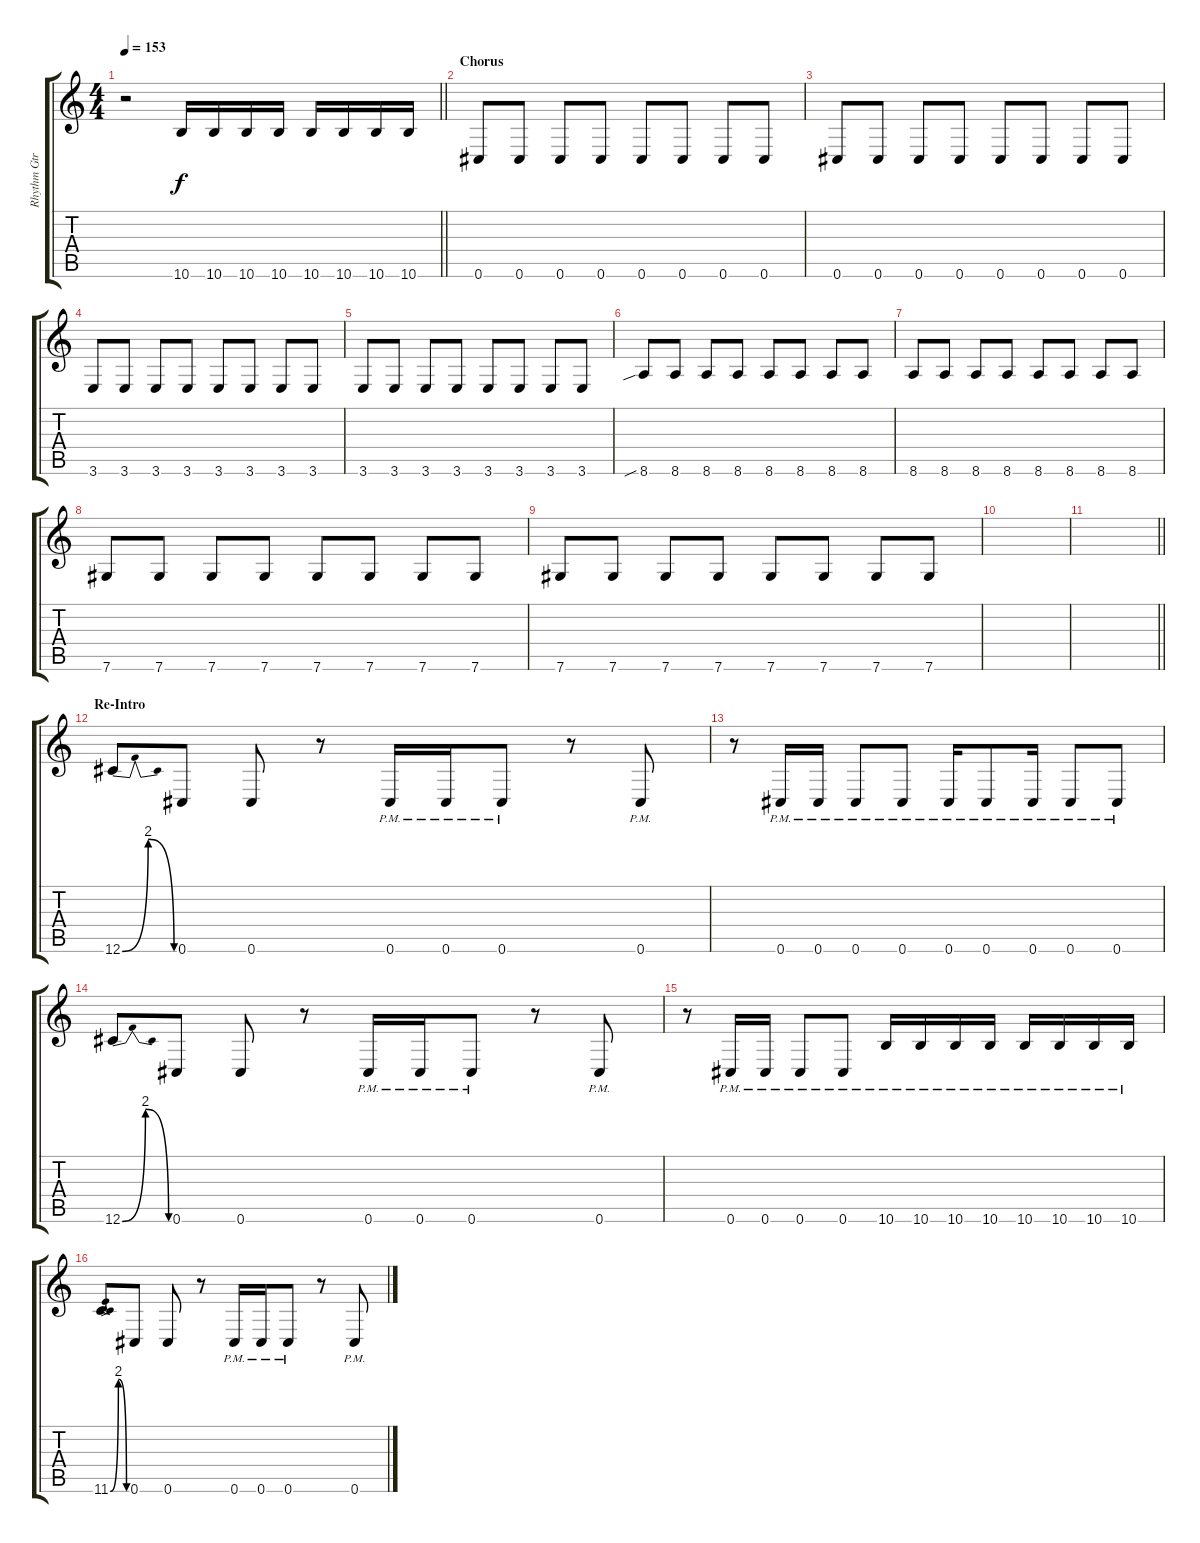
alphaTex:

\track ("Rhythm Gtr R" "Rhythm Gtr") {instrument overdrivenguitar}
\staff {score tabs}
\tuning (Eb4 Bb3 Gb3 Db3 Ab2 Db2) {hide}
\ts (4 4)
\tempo 153
\clef g2
\barLineRight lightlight
\ks c
r.2{dy f} 10.6.16 10.6.16 10.6.16 10.6.16 10.6.16 10.6.16 10.6.16 10.6.16 |
\section ("" "Chorus")
0.6.8 0.6.8 0.6.8 0.6.8 0.6.8 0.6.8 0.6.8 0.6.8 |
0.6.8 0.6.8 0.6.8 0.6.8 0.6.8 0.6.8 0.6.8 0.6.8 |
3.6.8 3.6.8 3.6.8 3.6.8 3.6.8 3.6.8 3.6.8 3.6.8 |
3.6.8 3.6.8 3.6.8 3.6.8 3.6.8 3.6.8 3.6.8 3.6.8 |
8.6{sib}.8 8.6.8 8.6.8 8.6.8 8.6.8 8.6.8 8.6.8 8.6.8 |
8.6.8 8.6.8 8.6.8 8.6.8 8.6.8 8.6.8 8.6.8 8.6.8 |
7.6.8 7.6.8 7.6.8 7.6.8 7.6.8 7.6.8 7.6.8 7.6.8 |
7.6.8 7.6.8 7.6.8 7.6.8 7.6.8 7.6.8 7.6.8 7.6.8 |
|
\barLineRight lightlight
|
\section ("" "Re-Intro")
12.6{be (bendrelease 0 0 30 8 30 8 60 0)}.8 0.6.8 0.6.8 r.8 0.6{pm}.16 0.6{pm}.16 0.6{pm}.8 r.8 0.6{pm}.8 |
r.8 0.6{pm}.16 0.6{pm}.16 0.6{pm}.8 0.6{pm}.8 0.6{pm}.16 0.6{pm}.8 0.6{pm}.16 0.6{pm}.8 0.6{pm}.8 |
12.6{be (bendrelease 0 0 30 8 30 8 60 0)}.8 0.6.8 0.6.8 r.8 0.6{pm}.16 0.6{pm}.16 0.6{pm}.8 r.8 0.6{pm}.8 |
r.8 0.6{pm}.16 0.6{pm}.16 0.6{pm}.8 0.6{pm}.8 10.6{pm}.16 10.6{pm}.16 10.6{pm}.16 10.6{pm}.16 10.6{pm}.16 10.6{pm}.16 10.6{pm}.16 10.6{pm}.16 |
11.6{be (bendrelease 0 0 30 8 30 8 60 0)}.8 0.6.8 0.6.8 r.8 0.6{pm}.16 0.6{pm}.16 0.6{pm}.8 r.8 0.6{pm}.8
